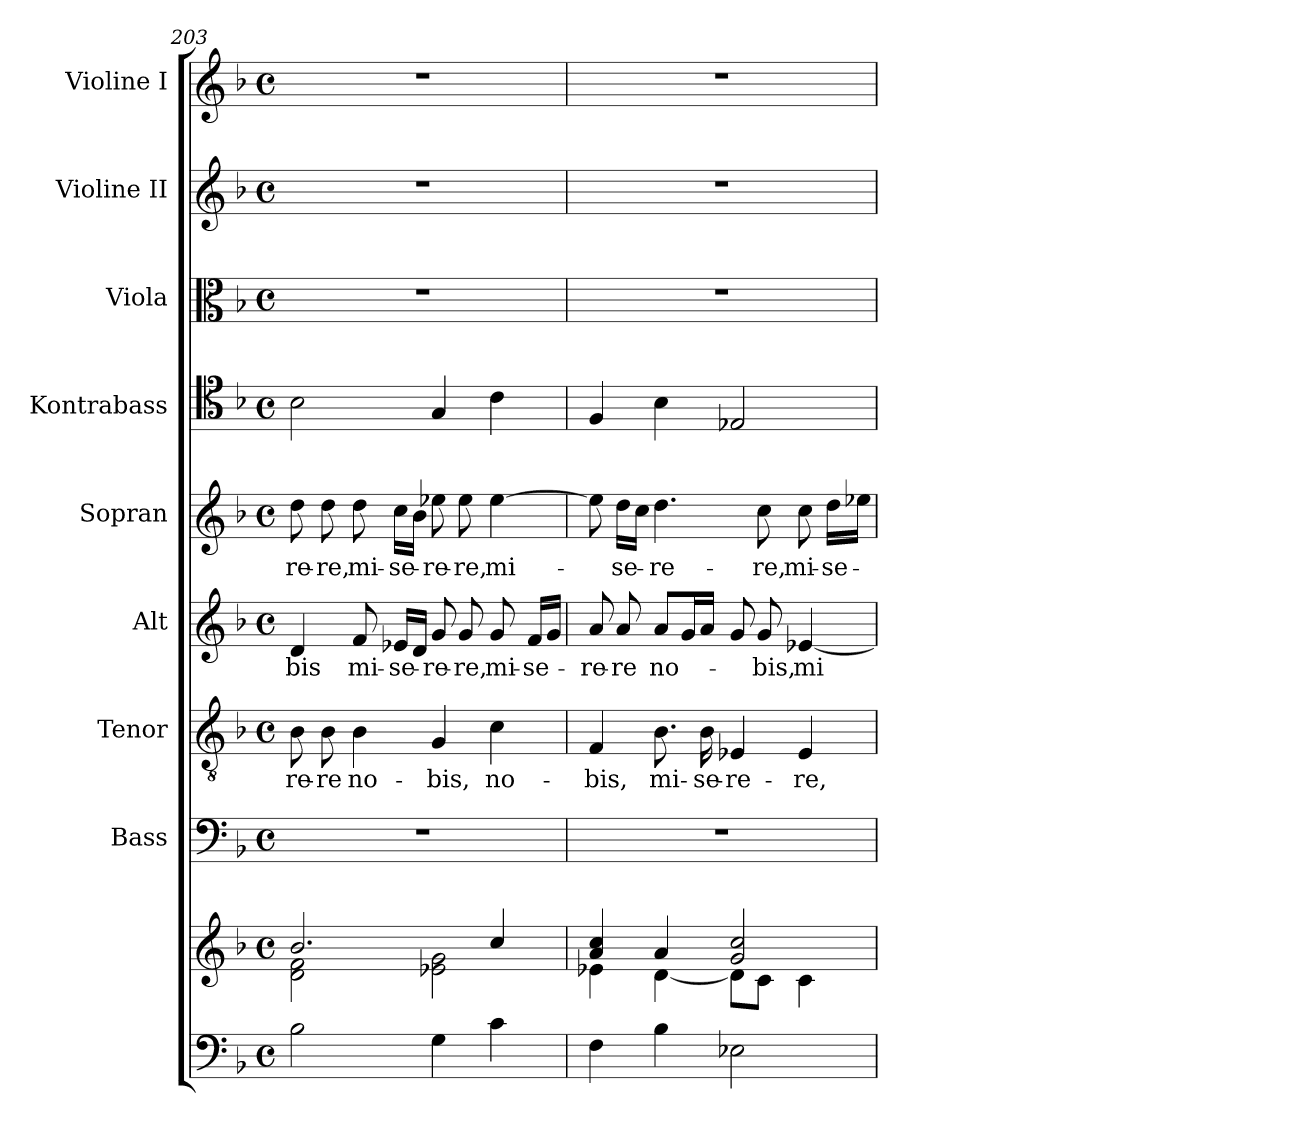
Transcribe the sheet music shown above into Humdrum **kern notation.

**kern	**kern	**kern	**kern	**text	**kern	**text	**kern	**text	**kern	**kern	**kern	**kern
*part9	*part9	*part8	*part7	*part7	*part6	*part6	*part5	*part5	*part4	*part3	*part2	*part1
*staff10	*staff9	*staff8	*staff7	*staff7	*staff6	*staff6	*staff5	*staff5	*staff4	*staff3	*staff2	*staff1
*	*	*I"Bass	*I"Tenor	*	*I"Alt	*	*I"Sopran	*	*I"Kontrabass	*I"Viola	*I"Violine II	*I"Violine I
*	*	*I'B.	*I'T.	*	*I'A.	*	*I'S.	*	*I'Kb.	*I'Vla.	*I'Vl. II	*I'Vl. I
*clefF4	*clefG2	*clefF4	*clefGv2	*	*clefG2	*	*clefG2	*	*clefC4	*clefC3	*clefG2	*clefG2
*	*	*	*	*	*	*	*	*	*ITrd7c12	*	*	*
*k[b-]	*k[b-]	*k[b-]	*k[b-]	*	*k[b-]	*	*k[b-]	*	*k[b-]	*k[b-]	*k[b-]	*k[b-]
*F:	*F:	*F:	*F:	*	*F:	*	*F:	*	*F:	*F:	*F:	*F:
*M4/4	*M4/4	*M4/4	*M4/4	*	*M4/4	*	*M4/4	*	*M4/4	*M4/4	*M4/4	*M4/4
*met(c)	*met(c)	*met(c)	*met(c)	*	*met(c)	*	*met(c)	*	*met(c)	*met(c)	*met(c)	*met(c)
=203	=203	=203	=203	=203	=203	=203	=203	=203	=203	=203	=203	=203
*	*^	*	*	*	*	*	*	*	*	*	*	*
!	!	!	!	!	!LO:LY:b	!	!LO:LY:b	!	!LO:LY:b	!	!	!	!
2B-\	2.b-/	2d\ 2f\	1r	8B-\	-re-	4d/	-bis	8dd\	-re-	2BB-\	1r	1r	1r
!	!	!	!	!	!LO:LY:b	!	!	!	!LO:LY:b	!	!	!	!
.	.	.	.	8B-\	-re	.	.	8dd\	-re,	.	.	.	.
!	!	!	!	!	!LO:LY:b	!	!LO:LY:b	!	!LO:LY:b	!	!	!	!
.	.	.	.	4B-\	no-	8f/	mi-	8dd\	mi-	.	.	.	.
!	!	!	!	!	!	!	!LO:LY:b	!	!LO:LY:b	!	!	!	!
.	.	.	.	.	.	16e-X/LL	-se-	16cc\LL	-se-	.	.	.	.
.	.	.	.	.	.	16d/JJ	.	16b-\JJ	.	.	.	.	.
!	!	!	!	!	!LO:LY:b	!	!LO:LY:b	!	!LO:LY:b	!	!	!	!
4G\	.	2e-X\ 2g\	.	4G/	-bis,	8g/	-re-	8ee-X\	-re-	4GG/	.	.	.
!	!	!	!	!	!	!	!LO:LY:b	!	!LO:LY:b	!	!	!	!
.	.	.	.	.	.	8g/	-re,	8ee-\	-re,	.	.	.	.
!	!	!	!	!	!LO:LY:b	!	!LO:LY:b	!	!LO:LY:b	!	!	!	!
4c\	4cc/	.	.	4c\	no-	8g/	mi-	[4ee-\	mi-	4C\	.	.	.
!	!	!	!	!	!	!	!LO:LY:b	!	!	!	!	!	!
.	.	.	.	.	.	16f/LL	-se-	.	.	.	.	.	.
.	.	.	.	.	.	16g/JJ	.	.	.	.	.	.	.
=204	=204	=204	=204	=204	=204	=204	=204	=204	=204	=204	=204	=204	=204
!	!	!	!	!	!LO:LY:b	!	!LO:LY:b	!	!	!	!	!	!
4F\	4a/ 4cc/	4e-X\	1r	4F/	-bis,	8a/	-re-	8ee-\]	.	4FF/	1r	1r	1r
!	!	!	!	!	!	!	!LO:LY:b	!	!LO:LY:b	!	!	!	!
.	.	.	.	.	.	8a/	-re	16dd\LL	-se-	.	.	.	.
.	.	.	.	.	.	.	.	16cc\JJ	.	.	.	.	.
!	!	!	!	!	!LO:LY:b	!	!LO:LY:b	!	!LO:LY:b	!	!	!	!
4B-\	4a/	[<4d\	.	8.B-\	mi-	8a/L	no-	4.dd\	-re-	4BB-\	.	.	.
.	.	.	.	.	.	16g/L	.	.	.	.	.	.	.
!	!	!	!	!	!LO:LY:b	!	!	!	!	!	!	!	!
.	.	.	.	16B-\	-se-	16a/JJ	.	.	.	.	.	.	.
!	!	!	!	!	!LO:LY:b	!	!	!	!	!	!	!	!
2E-X\	2g/ 2cc/	8d\L]	.	4E-X/	-re-	8g/	.	.	.	2EE-X/	.	.	.
!	!	!	!	!	!	!	!LO:LY:b	!	!LO:LY:b	!	!	!	!
.	.	8c\J	.	.	.	8g/	-bis,	8cc\	-re,	.	.	.	.
!	!	!	!	!	!LO:LY:b	!	!LO:LY:b	!	!LO:LY:b	!	!	!	!
.	.	4c\	.	4E-/	-re,	[4e-X/	mi-	8cc\	mi-	.	.	.	.
!	!	!	!	!	!	!	!	!	!LO:LY:b	!	!	!	!
.	.	.	.	.	.	.	.	16dd\LL	-se-	.	.	.	.
.	.	.	.	.	.	.	.	16ee-X\JJ	.	.	.	.	.
*	*v	*v	*	*	*	*	*	*	*	*	*	*	*
=	=	=	=	=	=	=	=	=	=	=	=	=
*-	*-	*-	*-	*-	*-	*-	*-	*-	*-	*-	*-	*-
